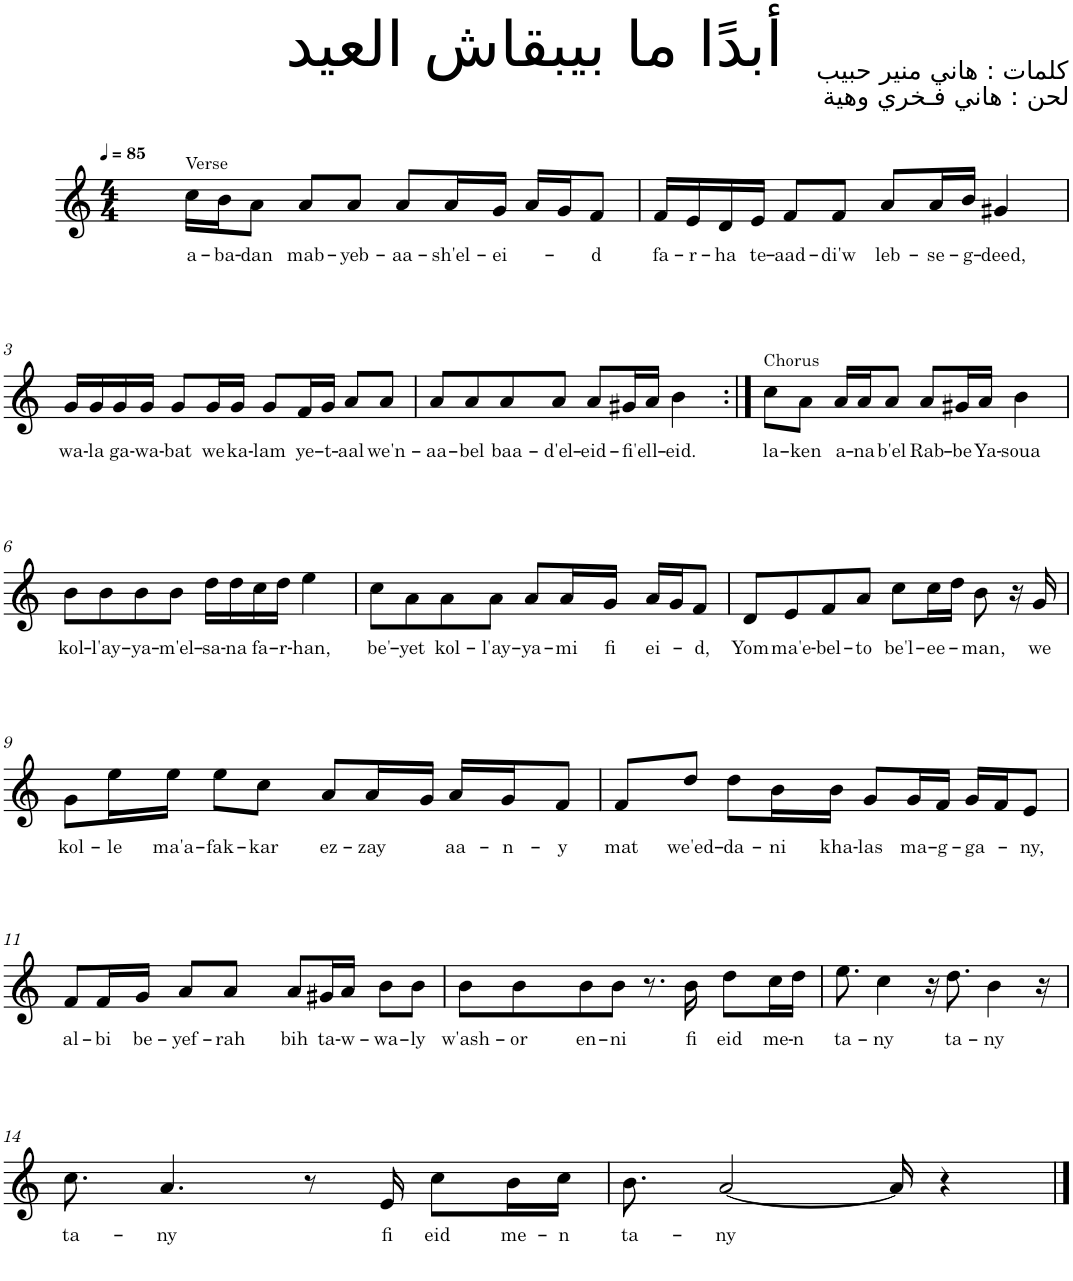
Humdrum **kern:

**kern	**text
*part1	*part1
*staff1	*staff1
*I"Accordion	*
*I'Acc	*
*clefG2	*
*k[]	*
*M4/4	*
*MM85	*
=1	=1
!LO:TX:a:t=Verse	!
!	!LO:LY:b
16cc\LL	a-
!	!LO:LY:b
16b\J	-ba-
!	!LO:LY:b
8a\J	-dan
!	!LO:LY:b
8a/L	mab-
!	!LO:LY:b
8a/J	-yeb-
!	!LO:LY:b
8a/L	-aa-
!	!LO:LY:b
16a/L	-sh'el-
!	!LO:LY:b
16g/JJ	-ei-
16a/LL	.
16g/J	.
!	!LO:LY:b
8f/J	-d
=2	=2
!	!LO:LY:b
16f/LL	fa-
!	!LO:LY:b
16e/	-r-
!	!LO:LY:b
16d/	-ha
!	!LO:LY:b
16e/JJ	te-
!	!LO:LY:b
8f/L	-aad-
!	!LO:LY:b
8f/J	-di'w
!	!LO:LY:b
8a/L	leb-
!	!LO:LY:b
16a/L	-se-
!	!LO:LY:b
16b/JJ	-g-
!	!LO:LY:b
4g#X/	-deed,
!!LO:LB:g=z
=3	=3
!	!LO:LY:b
16g/LL	wa-
!	!LO:LY:b
16g/	-la
!	!LO:LY:b
16g/	ga-
!	!LO:LY:b
16g/JJ	-wa-
!	!LO:LY:b
8g/L	-bat
!	!LO:LY:b
16g/L	we
!	!LO:LY:b
16g/JJ	ka-
!	!LO:LY:b
8g/L	-lam
!	!LO:LY:b
16f/L	ye-
!	!LO:LY:b
16g/JJ	t-
!	!LO:LY:b
8a/L	-aal
!	!LO:LY:b
8a/J	we'n-
=4	=4
!	!LO:LY:b
8a/L	-aa-
!	!LO:LY:b
8a/	-bel
!	!LO:LY:b
8a/	baa-
!	!LO:LY:b
8a/J	-d'el-
!	!LO:LY:b
8a/L	-eid-
!	!LO:LY:b
16g#X/L	-fi'ell-
16a/JJ	.
!	!LO:LY:b
4b\	-eid.
=5:|!	=5:|!
!LO:TX:a:t=Chorus	!
!	!LO:LY:b
8cc\L	la-
!	!LO:LY:b
8a\J	-ken
!	!LO:LY:b
16a/LL	a-
!	!LO:LY:b
16a/J	-na
!	!LO:LY:b
8a/J	b'el
!	!LO:LY:b
8a/L	Rab-
!	!LO:LY:b
16g#X/L	-be
!	!LO:LY:b
16a/JJ	Ya-
!	!LO:LY:b
4b\	-soua
!!LO:LB:g=z
=6	=6
!	!LO:LY:b
8b\L	kol-
!	!LO:LY:b
8b\	l'ay-
!	!LO:LY:b
8b\	-ya-
!	!LO:LY:b
8b\J	-m'el-
!	!LO:LY:b
16dd\LL	-sa-
!	!LO:LY:b
16dd\	-na
!	!LO:LY:b
16cc\	fa-
!	!LO:LY:b
16dd\JJ	-r-
!	!LO:LY:b
4ee\	-han,
=7	=7
!	!LO:LY:b
8cc\L	be'-
!	!LO:LY:b
8a\	yet
!	!LO:LY:b
8a\	kol-
!	!LO:LY:b
8a\J	-l'ay-
!	!LO:LY:b
8a/L	-ya-
!	!LO:LY:b
16a/L	-mi
!	!LO:LY:b
16g/JJ	fi
!	!LO:LY:b
16a/LL	ei-
16g/J	.
!	!LO:LY:b
8f/J	-d,
=8	=8
!	!LO:LY:b
8d/L	-Yom
!	!LO:LY:b
8e/	ma'e-
!	!LO:LY:b
8f/	-bel-
!	!LO:LY:b
8a/J	-to
!	!LO:LY:b
8cc\L	be'l-
!	!LO:LY:b
16cc\L	-ee-
16dd\JJ	.
!	!LO:LY:b
8b\	-man,
16r	.
!	!LO:LY:b
16g/	we
!!LO:LB:g=z
=9	=9
!	!LO:LY:b
8g\L	kol-
!	!LO:LY:b
16ee\L	-le
!	!LO:LY:b
16ee\JJ	ma'a-
!	!LO:LY:b
8ee\L	-fak-
!	!LO:LY:b
8cc\J	-kar
!	!LO:LY:b
8a/L	ez-
!	!LO:LY:b
16a/L	-zay
16g/JJ	.
!	!LO:LY:b
16a/LL	aa-
!	!LO:LY:b
16g/J	-n-
!	!LO:LY:b
8f/J	-y
=10	=10
!	!LO:LY:b
8f/L	mat
!	!LO:LY:b
8dd/J	we'ed-
!	!LO:LY:b
8dd\L	-da-
!	!LO:LY:b
16b\L	-ni
!	!LO:LY:b
16b\JJ	kha-
!	!LO:LY:b
8g/L	-las
!	!LO:LY:b
16g/L	ma-
!	!LO:LY:b
16f/JJ	-g-
!	!LO:LY:b
16g/LL	-ga-
16f/J	.
!	!LO:LY:b
8e/J	-ny,
!!LO:LB:g=z
=11	=11
!	!LO:LY:b
8f/L	al-
!	!LO:LY:b
16f/L	-bi
!	!LO:LY:b
16g/JJ	be-
!	!LO:LY:b
8a/L	-yef-
!	!LO:LY:b
8a/J	-rah
!	!LO:LY:b
8a/L	bih
!	!LO:LY:b
16g#X/L	ta-
!	!LO:LY:b
16a/JJ	-w-
!	!LO:LY:b
8b\L	-wa-
!	!LO:LY:b
8b\J	-ly
=12	=12
!	!LO:LY:b
8b\L	w'ash-
!	!LO:LY:b
8b\	-or
!	!LO:LY:b
8b\	en-
!	!LO:LY:b
8b\J	-ni
8.r	.
!	!LO:LY:b
16b\	fi
!	!LO:LY:b
8dd\L	eid
!	!LO:LY:b
16cc\L	me-
!	!LO:LY:b
16dd\JJ	-n
=13	=13
!	!LO:LY:b
8.ee\	ta-
!	!LO:LY:b
4cc\	-ny
16r	.
!	!LO:LY:b
8.dd\	ta-
!	!LO:LY:b
4b\	-ny
16r	.
!!LO:LB:g=z
=14	=14
!	!LO:LY:b
8.cc\	ta-
!	!LO:LY:b
4.a/	-ny
8r	.
!	!LO:LY:b
16e/	fi
!	!LO:LY:b
8cc\L	eid
!	!LO:LY:b
16b\L	me-
!	!LO:LY:b
16cc\JJ	-n
=15	=15
!	!LO:LY:b
8.b\	ta-
!	!LO:LY:b
[2a/	-ny
16a/]	.
4r	.
==	==
*-	*-
